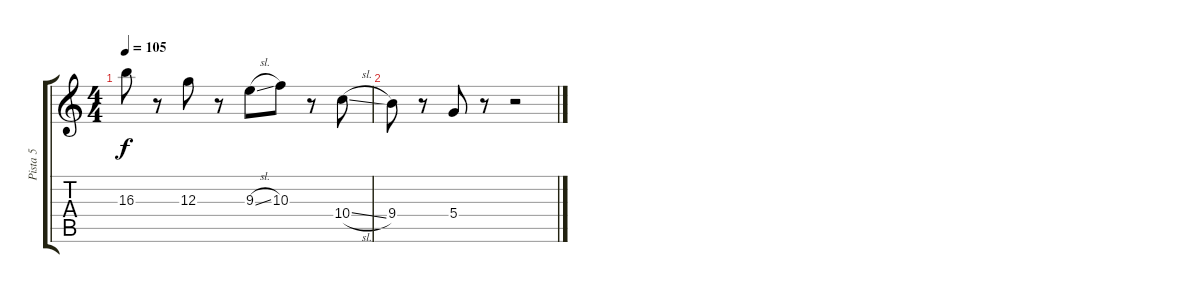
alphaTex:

\track ("Pista 5" "Pista 5") {instrument electricguitarjazz}
\staff {score tabs}
\tuning (E4 B3 G3 D3 A2 E2) {hide}
\ts (4 4)
\tempo 105
\clef g2
\ks c
16.3.8{dy f} r.8 12.3.8 r.8 9.3{sl}.8 10.3.8 r.8 10.4{sl}.8 |
9.4.8 r.8 5.4.8 r.8 r.2
